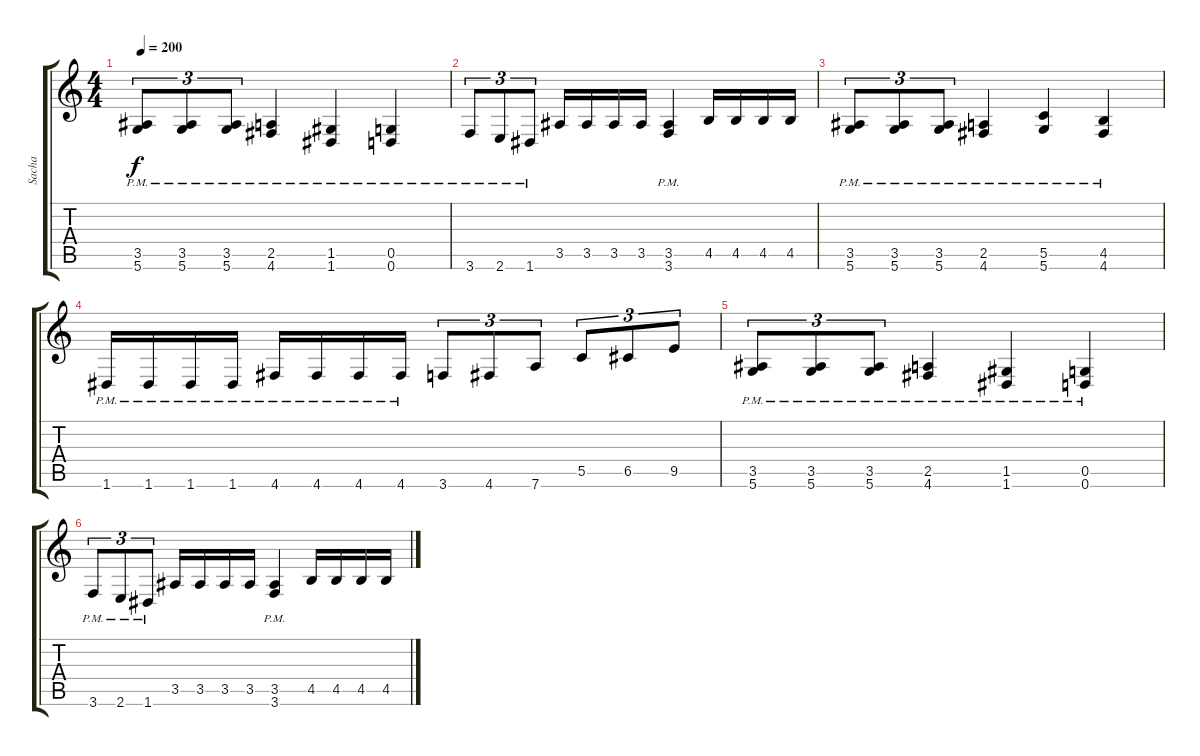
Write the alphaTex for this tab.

\track ("Sacha" "Sacha") {instrument distortionguitar}
\staff {score tabs}
\tuning (D4 A3 F3 C3 G2 D2) {hide}
\ts (4 4)
\tempo 200
\clef g2
\ks c
(3.5{pm} 5.6{pm}).8{tu (3 2) dy f} (3.5{pm} 5.6{pm}).8{tu (3 2)} (3.5{pm} 5.6{pm}).8{tu (3 2)} (2.5{pm} 4.6{pm}).4 (1.5{pm} 1.6{pm}).4 (0.5{pm} 0.6{pm}).4 |
3.6{pm}.8{tu (3 2)} 2.6{pm}.8{tu (3 2)} 1.6{pm}.8{tu (3 2)} 3.5.16 3.5.16 3.5.16 3.5.16 (3.5{pm} 3.6{pm}).4 4.5.16 4.5.16 4.5.16 4.5.16 |
(3.5{pm} 5.6{pm}).8{tu (3 2)} (3.5{pm} 5.6{pm}).8{tu (3 2)} (3.5{pm} 5.6{pm}).8{tu (3 2)} (2.5{pm} 4.6{pm}).4 (5.5{pm} 5.6{pm}).4 (4.5{pm} 4.6{pm}).4 |
1.6{pm}.16 1.6{pm}.16 1.6{pm}.16 1.6{pm}.16 4.6{pm}.16 4.6{pm}.16 4.6{pm}.16 4.6{pm}.16 3.6.8{tu (3 2)} 4.6.8{tu (3 2)} 7.6.8{tu (3 2)} 5.5.8{tu (3 2)} 6.5.8{tu (3 2)} 9.5.8{tu (3 2)} |
(3.5{pm} 5.6{pm}).8{tu (3 2)} (3.5{pm} 5.6{pm}).8{tu (3 2)} (3.5{pm} 5.6{pm}).8{tu (3 2)} (2.5{pm} 4.6{pm}).4 (1.5{pm} 1.6{pm}).4 (0.5{pm} 0.6{pm}).4 |
3.6{pm}.8{tu (3 2)} 2.6{pm}.8{tu (3 2)} 1.6{pm}.8{tu (3 2)} 3.5.16 3.5.16 3.5.16 3.5.16 (3.5{pm} 3.6{pm}).4 4.5.16 4.5.16 4.5.16 4.5.16
